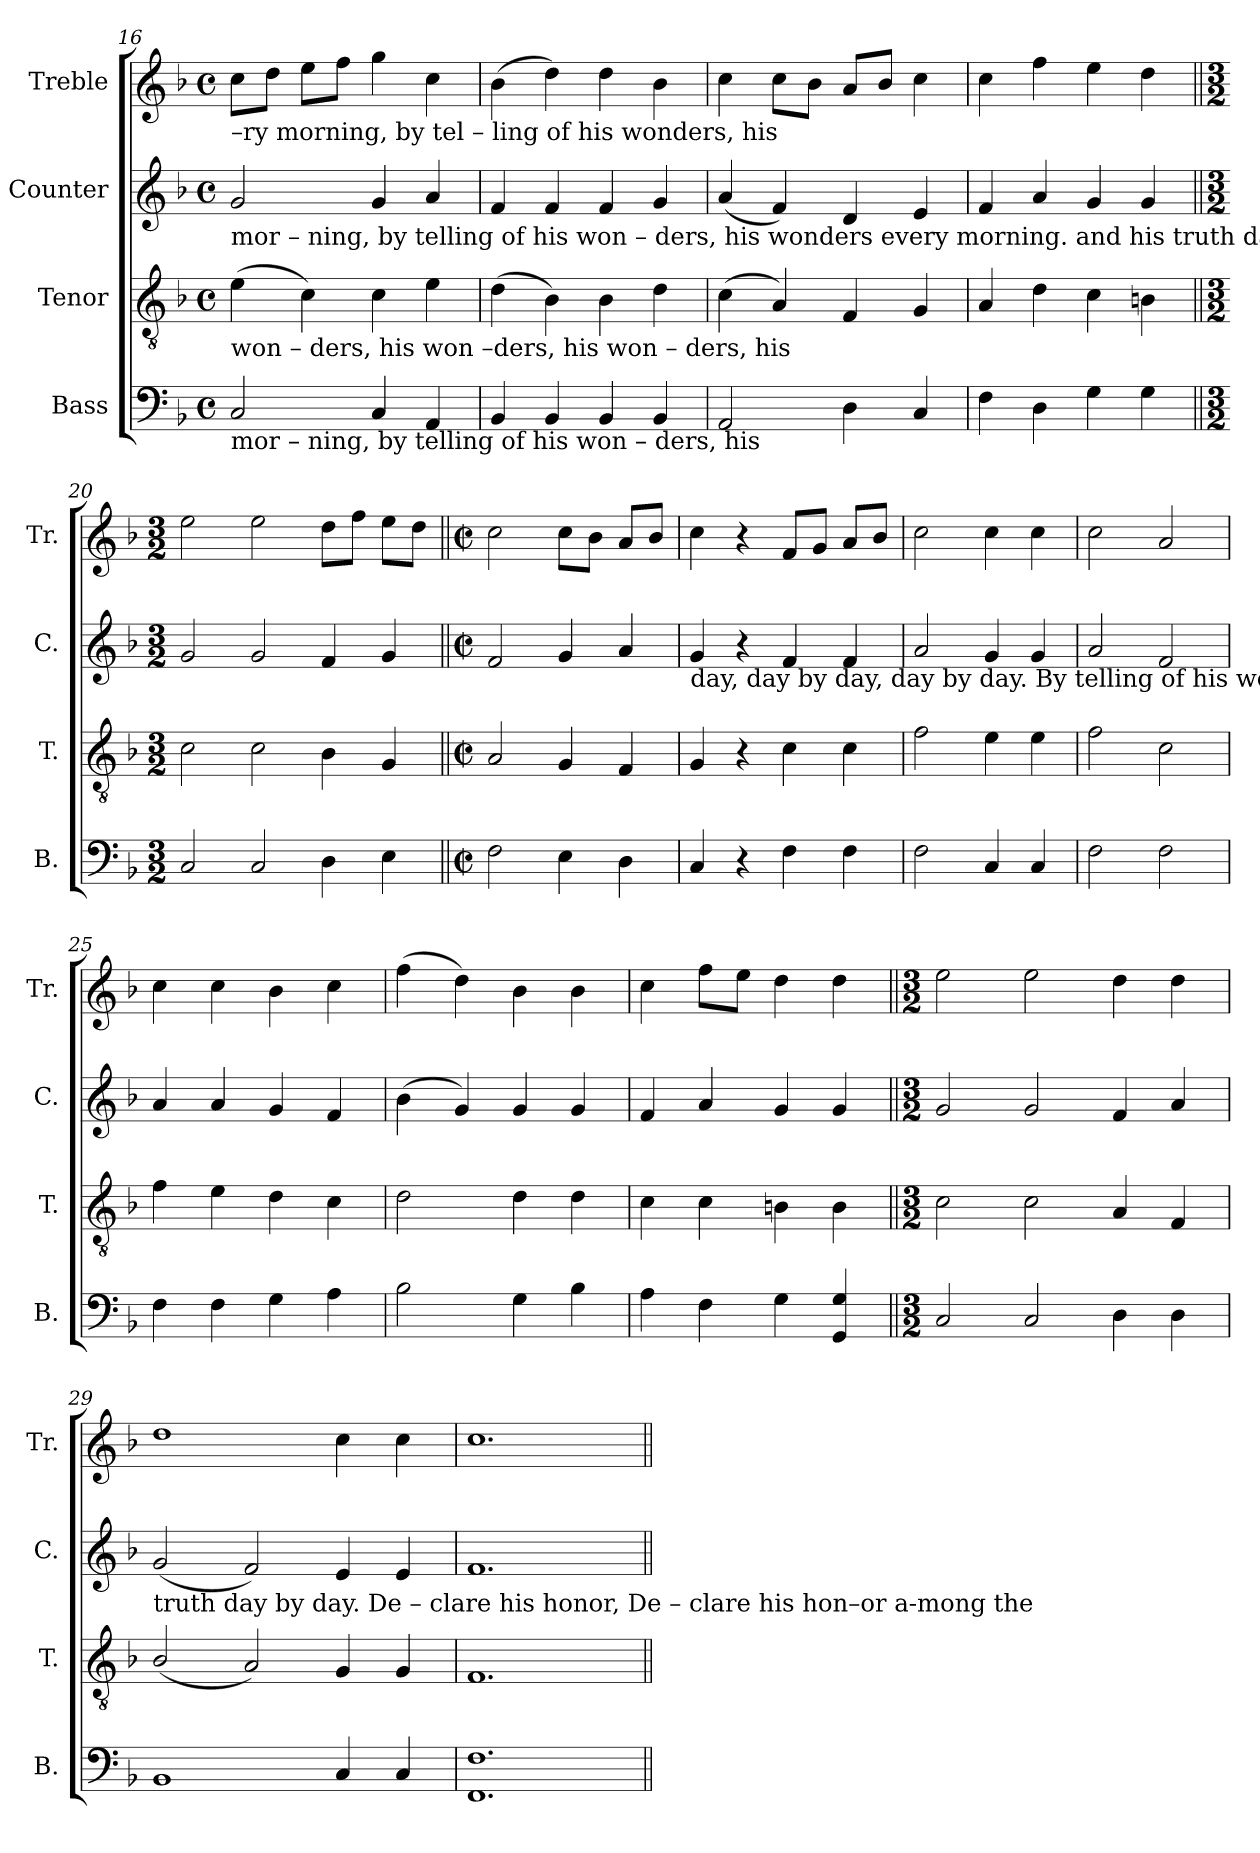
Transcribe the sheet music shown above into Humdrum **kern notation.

**kern	**kern	**kern	**kern
*part4	*part3	*part2	*part1
*staff4	*staff3	*staff2	*staff1
*I"Bass	*I"Tenor	*I"Counter	*I"Treble
*I'B.	*I'T.	*I'C.	*I'Tr.
!!LO:LB:g=z
*clefF4	*clefGv2	*clefG2	*clefG2
*k[b-]	*k[b-]	*k[b-]	*k[b-]
*M4/4	*M4/4	*M4/4	*M4/4
*met(c)	*met(c)	*met(c)	*met(c)
=16	=16	=16	=16
!	!	!	!LO:TX:b:t=–ry     morning, by    tel  –  ling  of     his   wonders,  his
!	!	!LO:TX:b:t=mor    –    ning, by    telling  of  his    won   –   ders,   his    wonders every       morning. and   his            truth day   by	!
!	!LO:TX:b:t=won    –   ders, his   won –ders, his  won   –   ders,  his	!	!
!LO:TX:b:t=mor   –    ning, by    telling  of  his    won   –   ders,   his	!	!	!
2C/	(4e\	2g/	8cc\L
.	.	.	8dd\J
.	4c\)	.	8ee\L
.	.	.	8ff\J
4C/	4c\	4g/	4gg\
4AA/	4e\	4a/	4cc\
=17	=17	=17	=17
4BB-/	(4d\	4f/	(4b-\
4BB-/	4B-\)	4f/	4dd\)
4BB-/	4B-\	4f/	4dd\
4BB-/	4d\	4g/	4b-\
=18	=18	=18	=18
2AA/	(4c\	(4a/	4cc\
.	4A/)	4f/)	8cc\L
.	.	.	8b-\J
4D\	4F/	4d/	8a/L
.	.	.	8b-/J
4C/	4G/	4e/	4cc\
=19	=19	=19	=19
4F\	4A/	4f/	4cc\
4D\	4d\	4a/	4ff\
4G\	4c\	4g/	4ee\
4G\	4Bn\	4g/	4dd\
=20||	=20||	=20||	=20||
*M3/2	*M3/2	*M3/2	*M3/2
2C/	2c\	2g/	2ee\
2C/	2c\	2g/	2ee\
4D\	4B-\	4f/	8dd\L
.	.	.	8ff\J
4E\	4G/	4g/	8ee\L
.	.	.	8dd\J
=21||	=21||	=21||	=21||
*M2/2	*M2/2	*M2/2	*M2/2
*met(c|)	*met(c|)	*met(c|)	*met(c|)
2F\	2A/	2f/	2cc\
4E\	4G/	4g/	8cc\L
.	.	.	8b-\J
4D\	4F/	4a/	8a/L
.	.	.	8b-/J
!!LO:PB:g=z
=22	=22	=22	=22
!	!	!LO:TX:b:t=day,        day    by       day,   day  by day.   By       telling   of   his    won – ders, his  wonders  every          morning, and his	!
4C/	4G/	4g/	4cc\
4r	4r	4r	4r
4F\	4c\	4f/	8f/L
.	.	.	8g/J
4F\	4c\	4f/	8a/L
.	.	.	8b-/J
=23	=23	=23	=23
2F\	2f\	2a/	2cc\
4C/	4e\	4g/	4cc\
4C/	4e\	4g/	4cc\
=24	=24	=24	=24
2F\	2f\	2a/	2cc\
2F\	2c\	2f/	2a/
=25	=25	=25	=25
4F\	4f\	4a/	4cc\
4F\	4e\	4a/	4cc\
4G\	4d\	4g/	4b-\
4A\	4c\	4f/	4cc\
=26	=26	=26	=26
2B-\	2d\	(4b-\	(4ff\
.	.	4g/)	4dd\)
4G\	4d\	4g/	4b-\
4B-\	4d\	4g/	4b-\
=27	=27	=27	=27
4A\	4c\	4f/	4cc\
4F\	4c\	4a/	8ff\L
.	.	.	8ee\J
4G\	4Bn\	4g/	4dd\
4GG/ 4G/	4B\	4g/	4dd\
=28||	=28||	=28||	=28||
*M3/2	*M3/2	*M3/2	*M3/2
2C/	2c\	2g/	2ee\
2C/	2c\	2g/	2ee\
4D\	4A/	4f/	4dd\
4D\	4F/	4a/	4dd\
!!LO:LB:g=z
=29	=29	=29	=29
!	!	!LO:TX:b:t=truth   day by  day.                      De – clare  his honor,                                                 De – clare  his   hon–or  a-mong the	!
1BB-	(2B-/	(2g/	1dd
.	2A/)	2f/)	.
4C/	4G/	4e/	4cc\
4C/	4G/	4e/	4cc\
=30	=30	=30	=30
1.FF 1.F	1.F	1.f	1.cc
=||	=||	=||	=||
*-	*-	*-	*-
